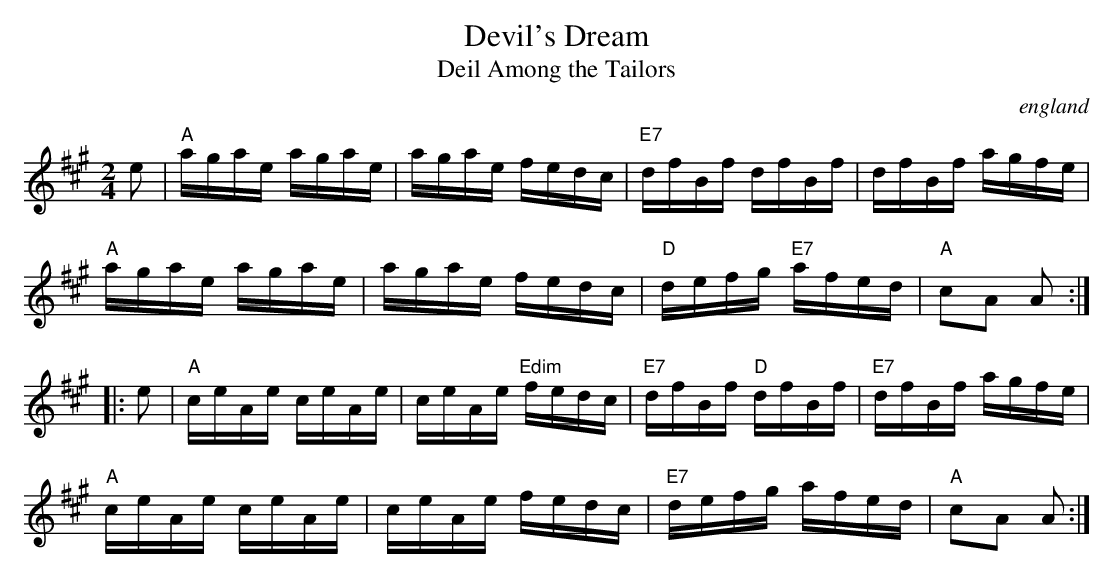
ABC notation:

X:1
T:Devil's Dream
T:Deil Among the Tailors
O:england
M:2/4
L:1/16
K:A
e2|"A"agae agae|agae fedc|"E7"dfBf dfBf|dfBf agfe|
"A"agae agae|agae fedc|"D"defg "E7"afed|"A"c2A2 A2:|
|:e2|"A"ceAe ceAe|ceAe "Edim"fedc|"E7"dfBf "D"dfBf|"E7"dfBf agfe|
"A"ceAe ceAe|ceAe fedc|"E7"defg afed|"A"c2A2 A2:|]
